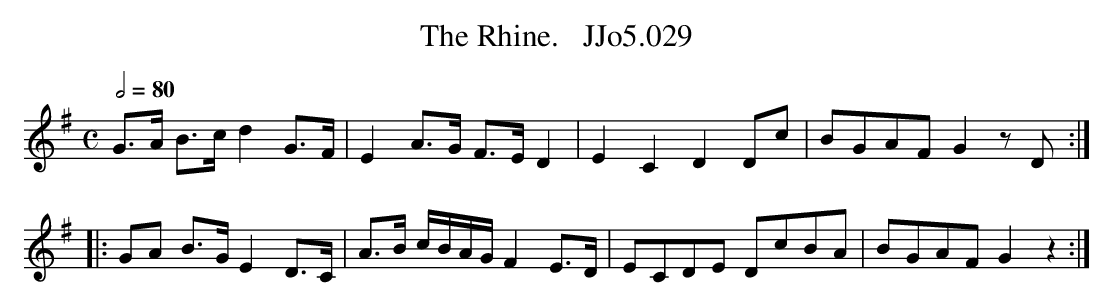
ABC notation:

X:1
T:Rhine.   JJo5.029, The
M:C
L:1/8
Q:1/2=80
K:G
G>A B>c d2 G>F|E2 A>G F>E D2|E2C2D2 Dc|BGAF G2zD :|
|:GA B>G E2D>C|A>B c/B/A/G/ F2 E>D| ECDE DcBA|BGAF G2 z2 :|
